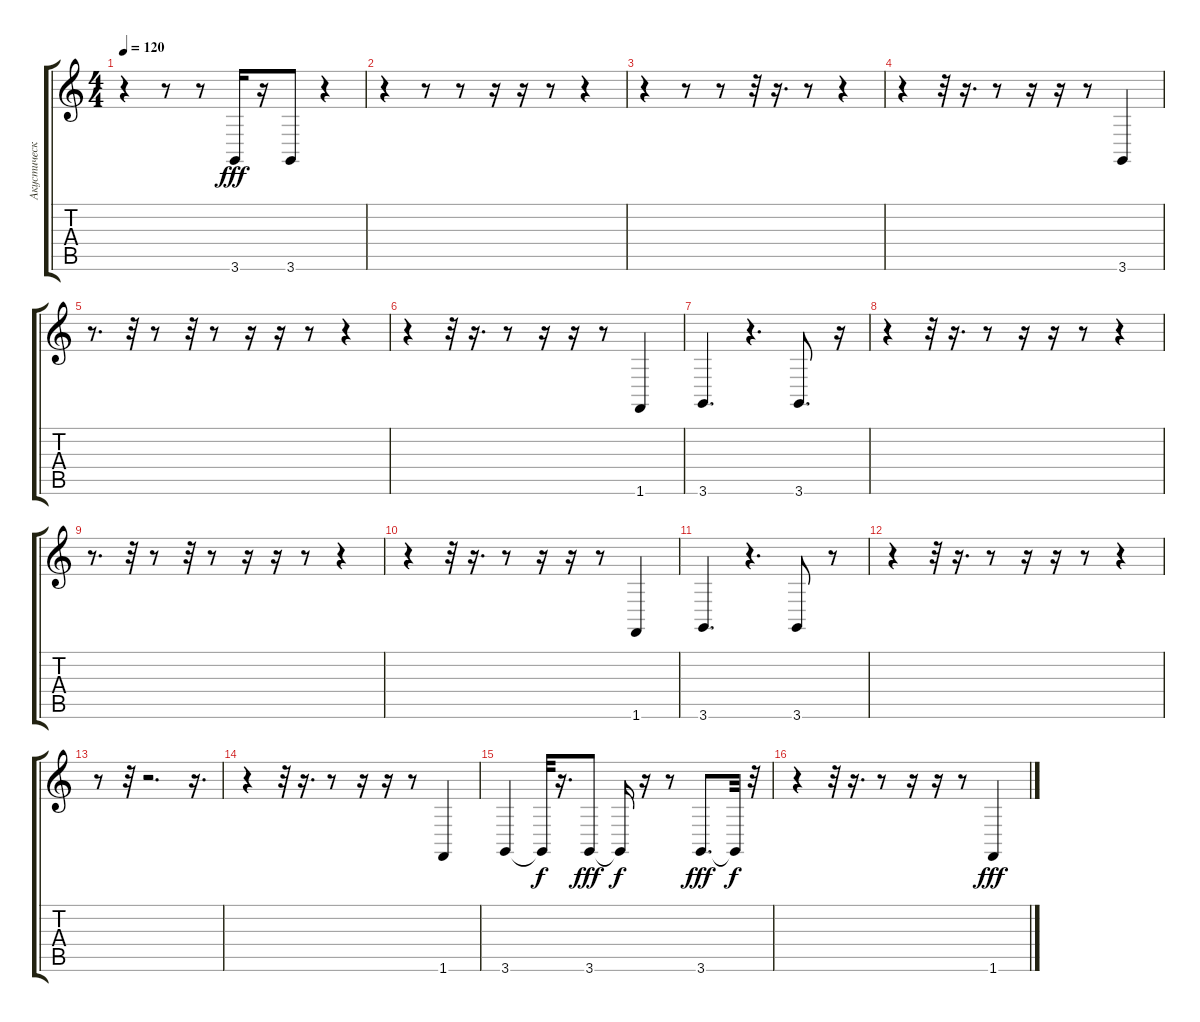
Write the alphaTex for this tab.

\track ("Акустический Гранд Роял" "Акустическ") {instrument acousticgrandpiano}
\staff {score tabs}
\tuning (E4 B3 G3 D3 A2 E2) {hide}
\ts (4 4)
\tempo 120
\clef g2
\ks c
r.4{dy fff} r.8 r.8 3.6.16 r.16 3.6.8 r.4 |
r.4 r.8 r.8 r.16 r.16 r.8 r.4 |
r.4 r.8 r.8 r.32 r.16{d} r.8 r.4 |
r.4 r.32 r.16{d} r.8 r.16 r.16 r.8 3.6.4 |
r.8{d} r.32 r.8 r.32 r.8 r.16 r.16 r.8 r.4 |
r.4 r.32 r.16{d} r.8 r.16 r.16 r.8 1.6.4 |
3.6.4{d} r.4{d} 3.6.8{d} r.16 |
r.4 r.32 r.16{d} r.8 r.16 r.16 r.8 r.4 |
r.8{d} r.32 r.8 r.32 r.8 r.16 r.16 r.8 r.4 |
r.4 r.32 r.16{d} r.8 r.16 r.16 r.8 1.6.4 |
3.6.4{d} r.4{d} 3.6.8 r.8 |
r.4 r.32 r.16{d} r.8 r.16 r.16 r.8 r.4 |
r.8 r.32 r.2{d} r.16{d} |
r.4 r.32 r.16{d} r.8 r.16 r.16 r.8 1.6.4 |
3.6.4 3.6{t}.32{dy f} r.16{d} 3.6.8{dy fff} 3.6{t}.16{dy f} r.16 r.8 3.6.8{d dy fff} 3.6{t}.32{dy f} r.32 |
r.4 r.32 r.16{d} r.8 r.16 r.16 r.8 1.6.4{dy fff}
